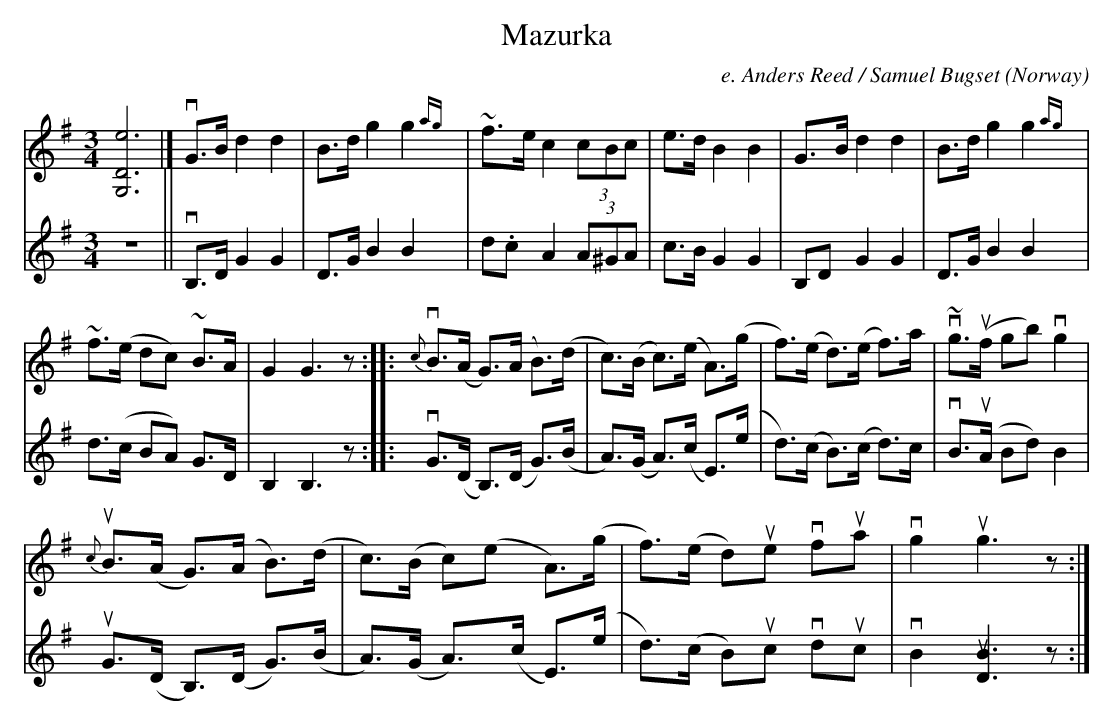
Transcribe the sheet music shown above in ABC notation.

X:1
T:Mazurka
C:e. Anders Reed / Samuel Bugset
M:3/4
O:Norway
K:G major
V:1
[G,6D6e6]|]\
vG>B d2d2| B>d g2g2{ag} |\
~f>e c2 (3cBc| e>d B2B2|\
G>B d2d2| B>d g2g2{ag} |
~f>(e dc) ~B>A| G2 G3z::\
{c}vB>(A G)>(A B)>(d | c)>(B c)>(e A)>(g |\
f)>(e d)>(e f)>a | v~g>(uf gb) vg2|
{c}uB>(A G)>(A B)>(d | c)>(B c)(e A)>(g |\
f)>(e d)ue vfua | vg2 ug3z:|
V:2
z6||\
vB,>D G2G2| D>G B2B2| \
d.c A2 (3A^GA| c>B G2G2|\
B,D G2G2| D>G B2B2|
d>(c BA) G>D| B,2 B,3z::\
vG>(D B,)>(D G)>(B | A)>(G A)>(c E)>(e |\
d)>(c B)>(c d)>c | vB>(uA Bd) B2|
uG>(D B,)(>D G)>(B | A)>(G A)>(c E)>(e | \
d)>(c B)uc vduc | vB2 [uB3D3]z:|
